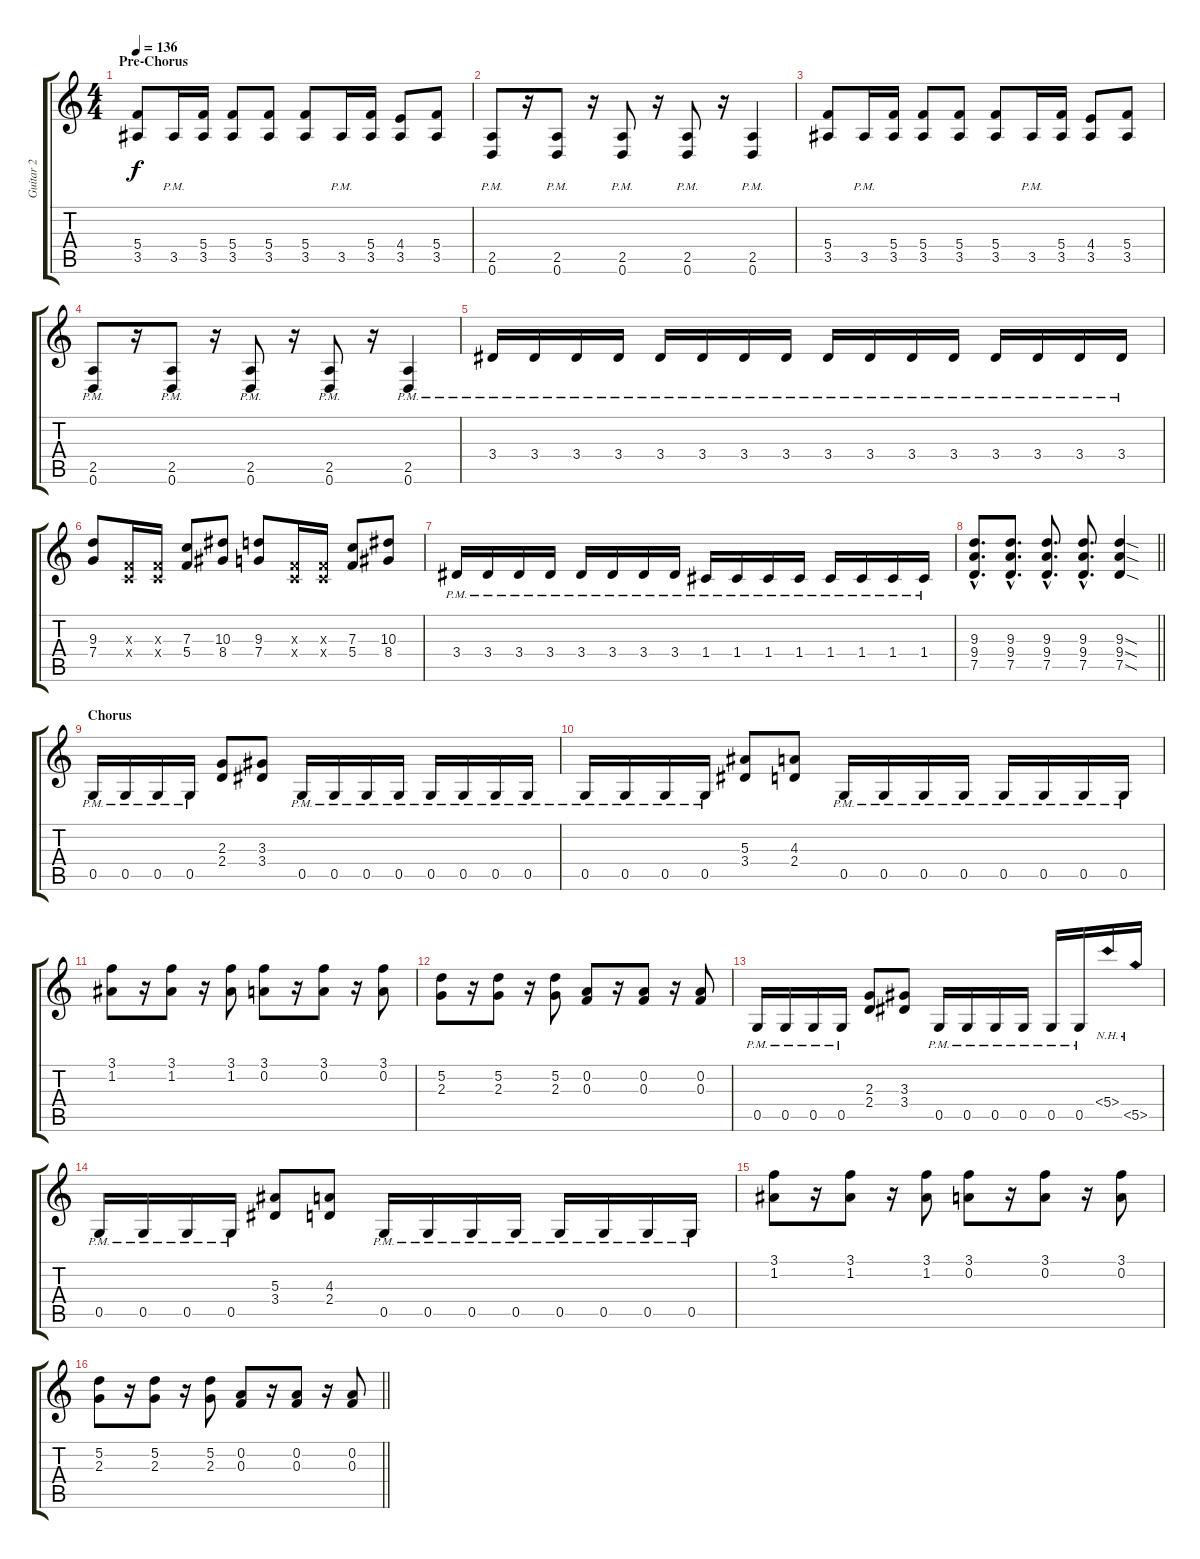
\track ("Guitar 2" "Guitar 2") {instrument distortionguitar}
\staff {score tabs}
\tuning (D4 A3 F3 C3 G2 D2) {hide}
\ts (4 4)
\section ("" "Pre-Chorus")
\tempo 136
\clef g2
\ks c
(5.4 3.5).8{dy f} 3.5{pm}.16 (5.4 3.5).16 (5.4 3.5).8 (5.4 3.5).8 (5.4 3.5).8 3.5{pm}.16 (5.4 3.5).16 (4.4 3.5).8 (5.4 3.5).8 |
(2.5{pm} 0.6{pm}).8 r.16 (2.5{pm} 0.6{pm}).8 r.16 (2.5{pm} 0.6{pm}).8 r.16 (2.5{pm} 0.6{pm}).8 r.16 (2.5{pm} 0.6{pm}).4 |
(5.4 3.5).8 3.5{pm}.16 (5.4 3.5).16 (5.4 3.5).8 (5.4 3.5).8 (5.4 3.5).8 3.5{pm}.16 (5.4 3.5).16 (4.4 3.5).8 (5.4 3.5).8 |
(2.5{pm} 0.6{pm}).8 r.16 (2.5{pm} 0.6{pm}).8 r.16 (2.5{pm} 0.6{pm}).8 r.16 (2.5{pm} 0.6{pm}).8 r.16 (2.5{pm} 0.6{pm}).4 |
3.4{pm}.16 3.4{pm}.16 3.4{pm}.16 3.4{pm}.16 3.4{pm}.16 3.4{pm}.16 3.4{pm}.16 3.4{pm}.16 3.4{pm}.16 3.4{pm}.16 3.4{pm}.16 3.4{pm}.16 3.4{pm}.16 3.4{pm}.16 3.4{pm}.16 3.4{pm}.16 |
(9.3 7.4).8 (0.3{x} 0.4{x}).16 (0.3{x} 0.4{x}).16 (7.3 5.4).8 (10.3 8.4).8 (9.3 7.4).8 (0.3{x} 0.4{x}).16 (0.3{x} 0.4{x}).16 (7.3 5.4).8 (10.3 8.4).8 |
3.4{pm}.16 3.4{pm}.16 3.4{pm}.16 3.4{pm}.16 3.4{pm}.16 3.4{pm}.16 3.4{pm}.16 3.4{pm}.16 1.4{pm}.16 1.4{pm}.16 1.4{pm}.16 1.4{pm}.16 1.4{pm}.16 1.4{pm}.16 1.4{pm}.16 1.4{pm}.16 |
\barLineRight lightlight
(9.3{hac} 9.4{hac} 7.5{hac}).8{d} (9.3{hac} 9.4{hac} 7.5{hac}).8{d} (9.3{hac} 9.4{hac} 7.5{hac}).8{d} (9.3{hac} 9.4{hac} 7.5{hac}).8{d} (9.3{sod} 9.4{sod} 7.5{sod}).4 |
\section ("" "Chorus")
0.5{pm}.16 0.5{pm}.16 0.5{pm}.16 0.5{pm}.16 (2.3 2.4).8 (3.3 3.4).8 0.5{pm}.16 0.5{pm}.16 0.5{pm}.16 0.5{pm}.16 0.5{pm}.16 0.5{pm}.16 0.5{pm}.16 0.5{pm}.16 |
0.5{pm}.16 0.5{pm}.16 0.5{pm}.16 0.5{pm}.16 (5.3 3.4).8 (4.3 2.4).8 0.5{pm}.16 0.5{pm}.16 0.5{pm}.16 0.5{pm}.16 0.5{pm}.16 0.5{pm}.16 0.5{pm}.16 0.5{pm}.16 |
(3.1 1.2).8 r.16 (3.1 1.2).8 r.16 (3.1 1.2).8 (3.1 0.2).8 r.16 (3.1 0.2).8 r.16 (3.1 0.2).8 |
(5.2 2.3).8 r.16 (5.2 2.3).8 r.16 (5.2 2.3).8 (0.2 0.3).8 r.16 (0.2 0.3).8 r.16 (0.2 0.3).8 |
0.5{pm}.16 0.5{pm}.16 0.5{pm}.16 0.5{pm}.16 (2.3 2.4).8 (3.3 3.4).8 0.5{pm}.16 0.5{pm}.16 0.5{pm}.16 0.5{pm}.16 0.5{pm}.16 0.5{pm}.16 5.4{nh}.16 5.5{nh}.16 |
0.5{pm}.16 0.5{pm}.16 0.5{pm}.16 0.5{pm}.16 (5.3 3.4).8 (4.3 2.4).8 0.5{pm}.16 0.5{pm}.16 0.5{pm}.16 0.5{pm}.16 0.5{pm}.16 0.5{pm}.16 0.5{pm}.16 0.5{pm}.16 |
(3.1 1.2).8 r.16 (3.1 1.2).8 r.16 (3.1 1.2).8 (3.1 0.2).8 r.16 (3.1 0.2).8 r.16 (3.1 0.2).8 |
\barLineRight lightlight
(5.2 2.3).8 r.16 (5.2 2.3).8 r.16 (5.2 2.3).8 (0.2 0.3).8 r.16 (0.2 0.3).8 r.16 (0.2 0.3).8
